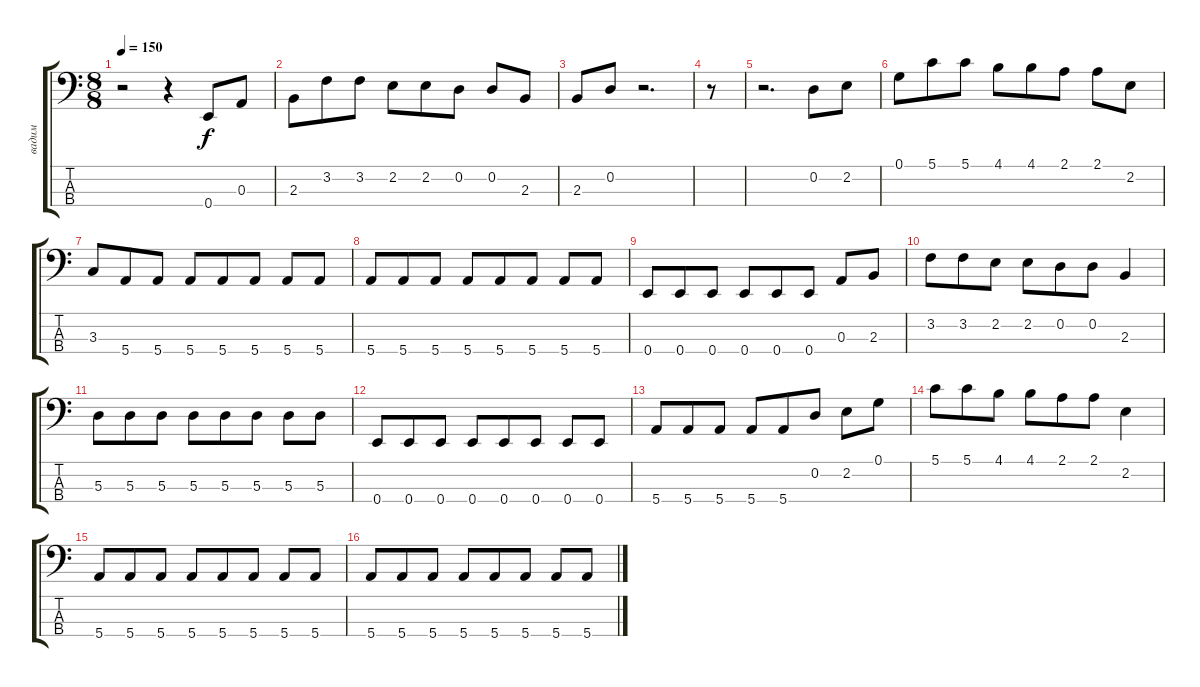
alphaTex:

\track ("вадим" "вадим") {instrument slapbass2}
\staff {score tabs}
\tuning (G2 D2 A1 E1) {hide}
\ts (8 8)
\tempo 150
\clef f4
\ks c
r.2{dy f} r.4 0.4.8 0.3.8 |
2.3.8 3.2.8 3.2.8 2.2.8 2.2.8 0.2.8 0.2.8 2.3.8 |
2.3.8 0.2.8 r.2{d} |
r.8 |
r.2{d} 0.2.8 2.2.8 |
0.1.8 5.1.8 5.1.8 4.1.8 4.1.8 2.1.8 2.1.8 2.2.8 |
3.3.8 5.4.8 5.4.8 5.4.8 5.4.8 5.4.8 5.4.8 5.4.8 |
5.4.8 5.4.8 5.4.8 5.4.8 5.4.8 5.4.8 5.4.8 5.4.8 |
0.4.8 0.4.8 0.4.8 0.4.8 0.4.8 0.4.8 0.3.8 2.3.8 |
3.2.8 3.2.8 2.2.8 2.2.8 0.2.8 0.2.8 2.3.4 |
5.3.8 5.3.8 5.3.8 5.3.8 5.3.8 5.3.8 5.3.8 5.3.8 |
0.4.8 0.4.8 0.4.8 0.4.8 0.4.8 0.4.8 0.4.8 0.4.8 |
5.4.8 5.4.8 5.4.8 5.4.8 5.4.8 0.2.8 2.2.8 0.1.8 |
5.1.8 5.1.8 4.1.8 4.1.8 2.1.8 2.1.8 2.2.4 |
5.4.8 5.4.8 5.4.8 5.4.8 5.4.8 5.4.8 5.4.8 5.4.8 |
5.4.8 5.4.8 5.4.8 5.4.8 5.4.8 5.4.8 5.4.8 5.4.8
